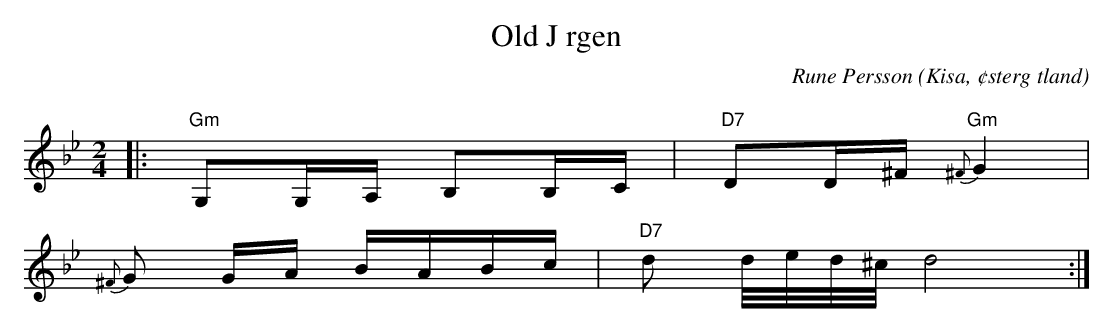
X:1
T:Old J rgen
C:Rune Persson
O:Kisa, ¢sterg tland
Q:60
M:2/4
L:1/8
K:Gm
|:"Gm"G,G,/A,/ B,B,/C/|"D7"DD/^F/"Gm" {^F}G2|
{^F}G G/A/ B/A/B/c/|"D7"d d/4e/4d/4^c/4 d4:|
